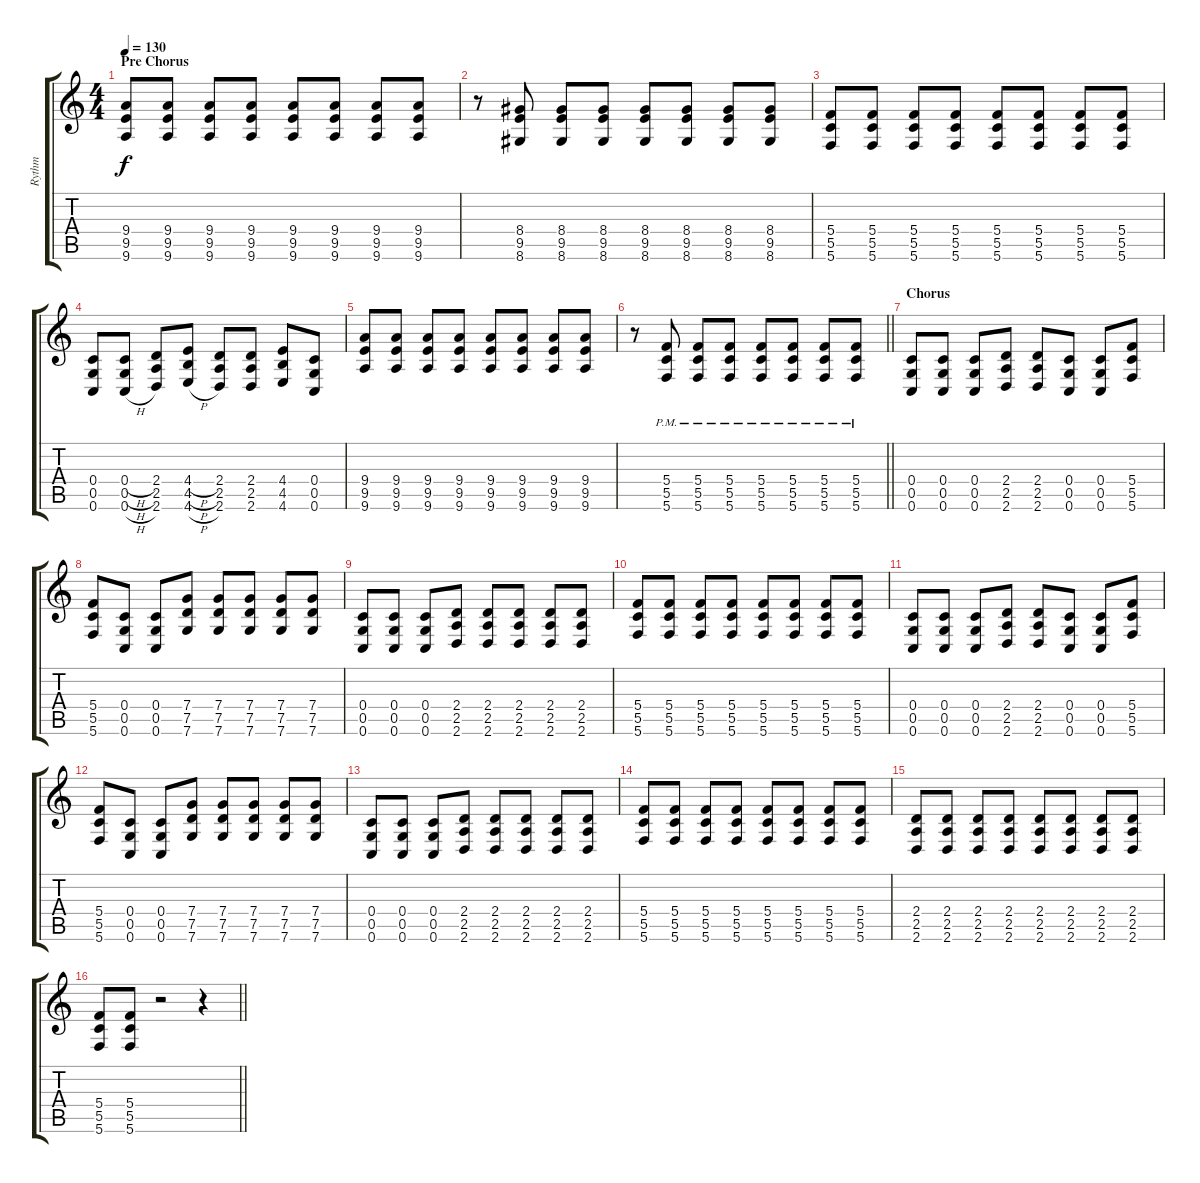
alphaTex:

\track ("Rythm" "Rythm") {instrument overdrivenguitar}
\staff {score tabs}
\tuning (D4 A3 F3 C3 G2 C2) {hide}
\ts (4 4)
\section ("" "Pre Chorus")
\tempo 130
\clef g2
\ks c
(9.4 9.5 9.6).8{dy f} (9.4 9.5 9.6).8 (9.4 9.5 9.6).8 (9.4 9.5 9.6).8 (9.4 9.5 9.6).8 (9.4 9.5 9.6).8 (9.4 9.5 9.6).8 (9.4 9.5 9.6).8 |
r.8 (8.4 9.5 8.6).8 (8.4 9.5 8.6).8 (8.4 9.5 8.6).8 (8.4 9.5 8.6).8 (8.4 9.5 8.6).8 (8.4 9.5 8.6).8 (8.4 9.5 8.6).8 |
(5.4 5.5 5.6).8 (5.4 5.5 5.6).8 (5.4 5.5 5.6).8 (5.4 5.5 5.6).8 (5.4 5.5 5.6).8 (5.4 5.5 5.6).8 (5.4 5.5 5.6).8 (5.4 5.5 5.6).8 |
(0.4 0.5 0.6).8 (0.4{h} 0.5{h} 0.6{h}).8 (2.4 2.5 2.6).8 (4.4{h} 4.5{h} 4.6{h}).8 (2.4 2.5 2.6).8 (2.4 2.5 2.6).8 (4.4 4.5 4.6).8 (0.4 0.5 0.6).8 |
(9.4 9.5 9.6).8 (9.4 9.5 9.6).8 (9.4 9.5 9.6).8 (9.4 9.5 9.6).8 (9.4 9.5 9.6).8 (9.4 9.5 9.6).8 (9.4 9.5 9.6).8 (9.4 9.5 9.6).8 |
\barLineRight lightlight
r.8 (5.4{pm} 5.5{pm} 5.6{pm}).8 (5.4{pm} 5.5{pm} 5.6{pm}).8 (5.4{pm} 5.5{pm} 5.6{pm}).8 (5.4{pm} 5.5{pm} 5.6{pm}).8 (5.4{pm} 5.5{pm} 5.6{pm}).8 (5.4{pm} 5.5{pm} 5.6{pm}).8 (5.4{pm} 5.5{pm} 5.6{pm}).8 |
\section ("" "Chorus")
(0.4 0.5 0.6).8 (0.4 0.5 0.6).8 (0.4 0.5 0.6).8 (2.4 2.5 2.6).8 (2.4 2.5 2.6).8 (0.4 0.5 0.6).8 (0.4 0.5 0.6).8 (5.4 5.5 5.6).8 |
(5.4 5.5 5.6).8 (0.4 0.5 0.6).8 (0.4 0.5 0.6).8 (7.4 7.5 7.6).8 (7.4 7.5 7.6).8 (7.4 7.5 7.6).8 (7.4 7.5 7.6).8 (7.4 7.5 7.6).8 |
(0.4 0.5 0.6).8 (0.4 0.5 0.6).8 (0.4 0.5 0.6).8 (2.4 2.5 2.6).8 (2.4 2.5 2.6).8 (2.4 2.5 2.6).8 (2.4 2.5 2.6).8 (2.4 2.5 2.6).8 |
(5.4 5.5 5.6).8 (5.4 5.5 5.6).8 (5.4 5.5 5.6).8 (5.4 5.5 5.6).8 (5.4 5.5 5.6).8 (5.4 5.5 5.6).8 (5.4 5.5 5.6).8 (5.4 5.5 5.6).8 |
(0.4 0.5 0.6).8 (0.4 0.5 0.6).8 (0.4 0.5 0.6).8 (2.4 2.5 2.6).8 (2.4 2.5 2.6).8 (0.4 0.5 0.6).8 (0.4 0.5 0.6).8 (5.4 5.5 5.6).8 |
(5.4 5.5 5.6).8 (0.4 0.5 0.6).8 (0.4 0.5 0.6).8 (7.4 7.5 7.6).8 (7.4 7.5 7.6).8 (7.4 7.5 7.6).8 (7.4 7.5 7.6).8 (7.4 7.5 7.6).8 |
(0.4 0.5 0.6).8 (0.4 0.5 0.6).8 (0.4 0.5 0.6).8 (2.4 2.5 2.6).8 (2.4 2.5 2.6).8 (2.4 2.5 2.6).8 (2.4 2.5 2.6).8 (2.4 2.5 2.6).8 |
(5.4 5.5 5.6).8 (5.4 5.5 5.6).8 (5.4 5.5 5.6).8 (5.4 5.5 5.6).8 (5.4 5.5 5.6).8 (5.4 5.5 5.6).8 (5.4 5.5 5.6).8 (5.4 5.5 5.6).8 |
(2.4 2.5 2.6).8 (2.4 2.5 2.6).8 (2.4 2.5 2.6).8 (2.4 2.5 2.6).8 (2.4 2.5 2.6).8 (2.4 2.5 2.6).8 (2.4 2.5 2.6).8 (2.4 2.5 2.6).8 |
\barLineRight lightlight
(5.4 5.5 5.6).8 (5.4 5.5 5.6).8 r.2 r.4
